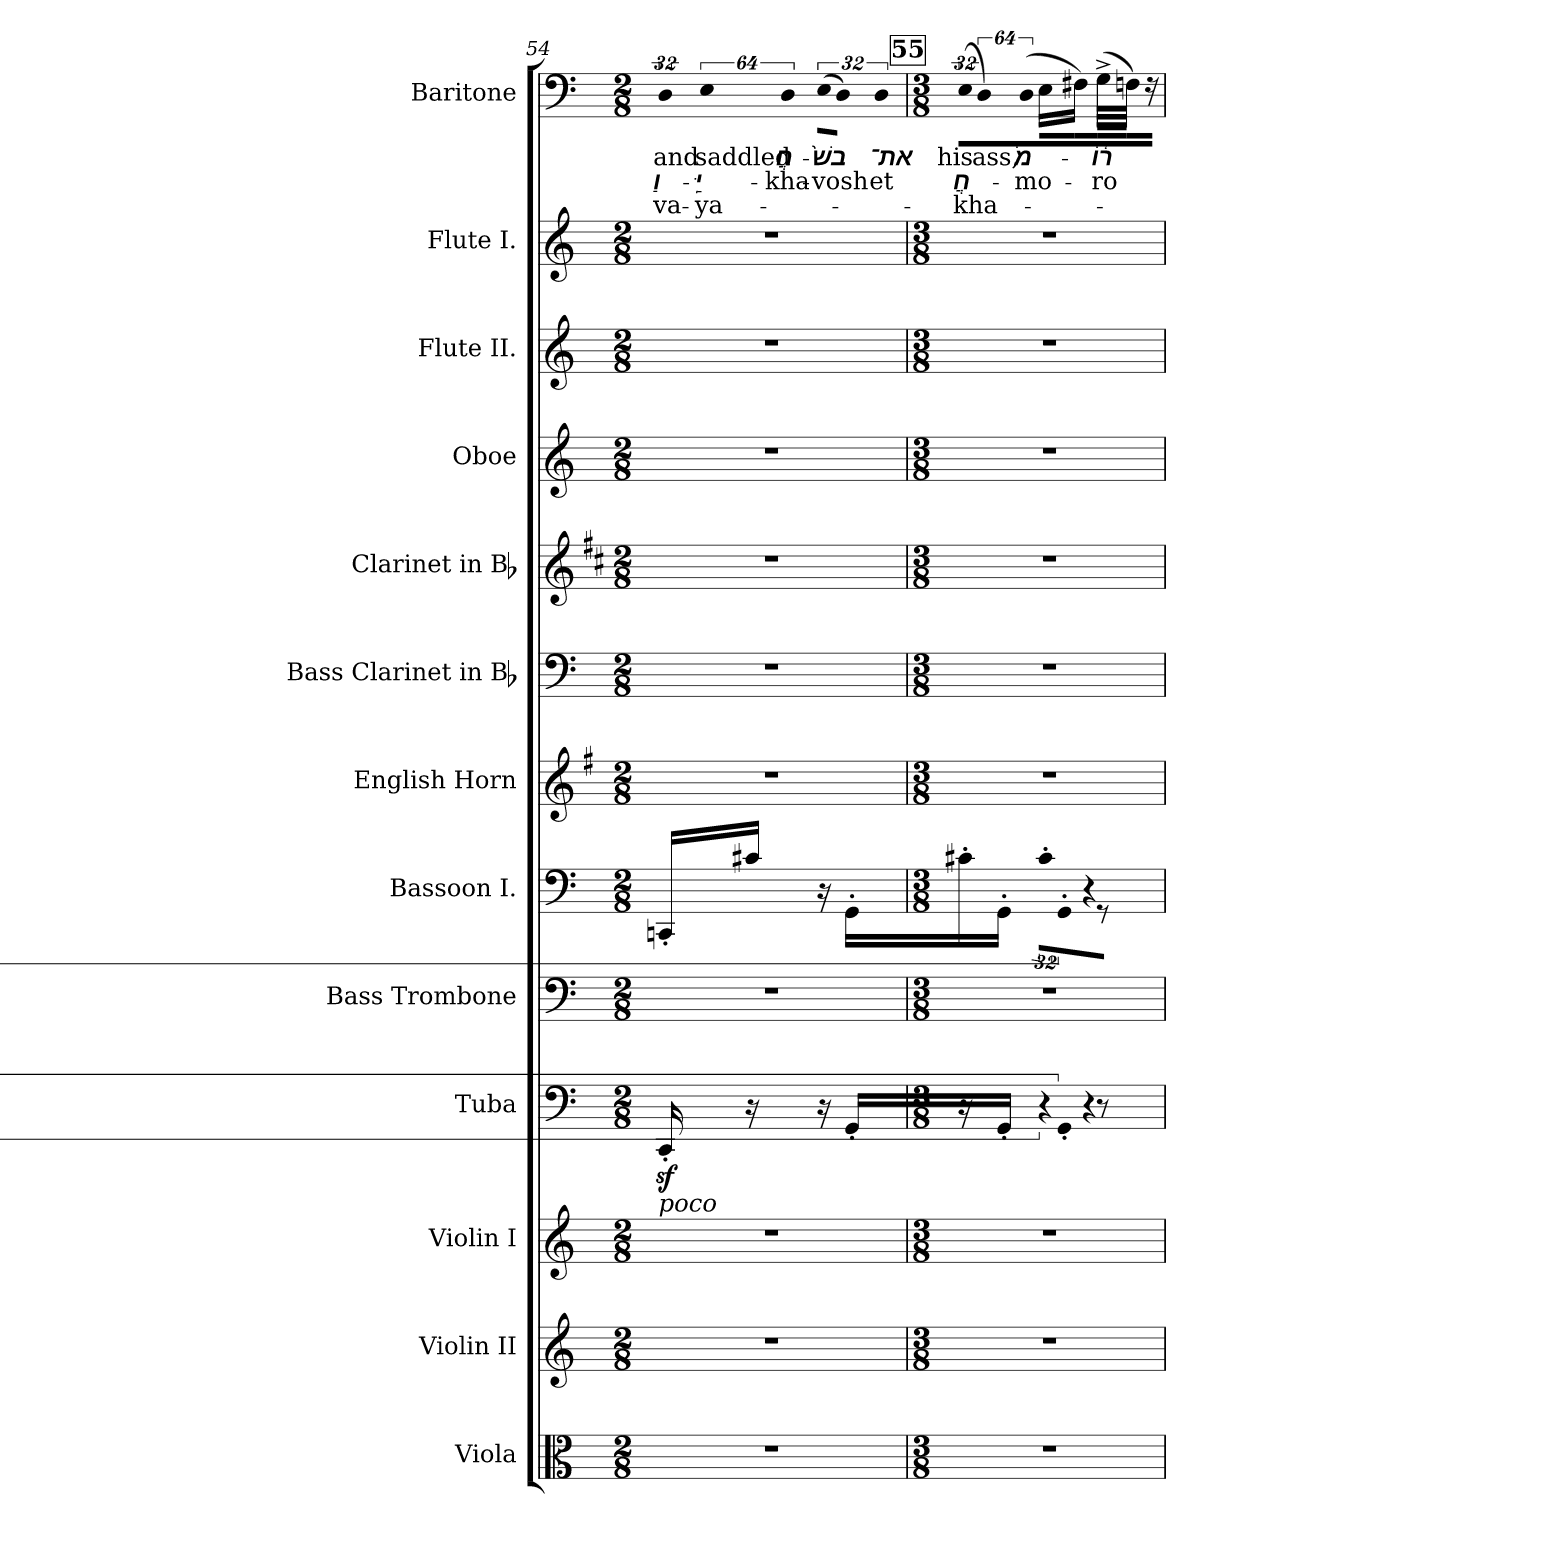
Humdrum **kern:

**kern	**kern	**kern	**kern	**kern	**kern	**kern	**kern	**kern	**kern	**kern	**kern	**kern	**text	**text	**text
*part13	*part12	*part11	*part10	*part9	*part8	*part7	*part6	*part5	*part4	*part3	*part2	*part1	*part1	*part1	*part1
*staff13	*staff12	*staff11	*staff10	*staff9	*staff8	*staff7	*staff6	*staff5	*staff4	*staff3	*staff2	*staff1	*staff1	*staff1	*staff1
*I"Viola	*I"Violin II	*I"Violin I	*I"Tuba	*I"Bass Trombone	*I"Bassoon I.	*I"English Horn	*I"Bass Clarinet in Bb	*I"Clarinet in Bb	*I"Oboe	*I"Flute II.	*I"Flute I.	*I"Baritone	*	*	*
*I'Vla.	*I'Vln. II	*I'Vln. I	*I'Tba.	*I'B. Tbn.	*I'Bsn.	*	*I'B. Cl.	*I'Cl.	*I'Ob.	*I'Fl.	*I'Fl.	*I'Bar.	*	*	*
*clefC3	*clefG2	*clefG2	*clefF4	*clefF4	*clefF4	*clefG2	*clefF4	*clefG2	*clefG2	*clefG2	*clefG2	*clefF4	*	*	*
*	*	*	*	*	*	*ITrd4c7	*ITrd8c14	*ITrd1c2	*	*	*	*	*	*	*
*k[]	*k[]	*k[]	*k[]	*k[]	*k[]	*k[]	*k[]	*k[]	*k[]	*k[]	*k[]	*k[]	*	*	*
*C:	*C:	*C:	*C:	*C:	*C:	*C:	*C:	*C:	*C:	*C:	*C:	*C:	*	*	*
*M2/8	*M2/8	*M2/8	*M2/8	*M2/8	*M2/8	*M2/8	*M2/8	*M2/8	*M2/8	*M2/8	*M2/8	*M2/8	*	*	*
=54	=54	=54	=54	=54	=54	=54	=54	=54	=54	=54	=54	=54	=54	=54	=54
!LO:N:vis=1	!LO:N:vis=1	!LO:N:vis=1	!	!LO:N:vis=1	!	!LO:N:vis=1	!LO:N:vis=1	!LO:N:vis=1	!LO:N:vis=1	!LO:N:vis=1	!LO:N:vis=1	!LO:N:vis=16	!	!	!
!	!	!	!LO:TX:b:i:t=poco	!	!	!	!	!	!	!	!	!	!	!	!
!	!	!	!	!	!	!	!	!	!	!	!	!	!LO:LY:a:color=#000000	!LO:LY:b:color=#000000	!LO:LY:b:color=#000000
4r	4r	4r	16CCz'i/	4r	16CCn'i/LL	4r	4r	4r	4r	4r	4r	512%21Di\	and	וַ-	va-
!	!	!	!	!	!	!	!	!	!	!	!	!LO:N:vis=16	!	!	!
!	!	!	!	!	!	!	!	!	!	!	!	!	!LO:LY:a:color=#000000	!LO:LY:b:color=#000000	!LO:LY:b:color=#000000
.	.	.	.	.	.	.	.	.	.	.	.	1024%43Ei\	saddled	-יַּֽ-	-ya-
.	.	.	16r	.	16c#Xi/JJ	.	.	.	.	.	.	.	.	.	.
!	!	!	!	!	!	!	!	!	!	!	!	!LO:N:vis=16	!	!	!
!	!	!	!	!	!	!	!	!	!	!	!	!	!LO:LY:b:color=#000000	!LO:LY:b:color=#000000	!
.	.	.	.	.	.	.	.	.	.	.	.	1024%43Di\	-חֲ-	-kha-	.
!	!	!	!	!	!	!	!	!	!	!	!	!LO:N:vis=16	!	!	!
!	!	!	!	!	!	!	!	!	!	!	!	!	!LO:LY:b:color=#000000	!LO:LY:b:color=#000000	!
.	.	.	16r	.	16r	.	.	.	.	.	.	(512%21Ei\LL	-בשׁ֙	-vosh	.
!	!	!	!	!	!	!	!	!	!	!	!	!LO:N:vis=16	!	!	!
.	.	.	.	.	.	.	.	.	.	.	.	1024%43Di\JJ)	.	.	.
.	.	.	16GG'i/LL	.	16GG'i\LL	.	.	.	.	.	.	.	.	.	.
!	!	!	!	!	!	!	!	!	!	!	!	!LO:N:vis=16	!	!	!
!	!	!	!	!	!	!	!	!	!	!	!	!	!LO:LY:b:color=#000000	!LO:LY:b:color=#000000	!
.	.	.	.	.	.	.	.	.	.	.	.	1024%43Di\	את־	et	.
!!LO:REH:place=s1:B:color=#000000:enc=box:fs=18.5691:t=55
=55	=55	=55	=55	=55	=55	=55	=55	=55	=55	=55	=55	=55	=55	=55	=55
*M3/8	*M3/8	*M3/8	*M3/8	*M3/8	*M3/8	*M3/8	*M3/8	*M3/8	*M3/8	*M3/8	*M3/8	*M3/8	*	*	*
!LO:N:vis=1	!LO:N:vis=1	!LO:N:vis=1	!	!LO:N:vis=1	!	!LO:N:vis=1	!LO:N:vis=1	!LO:N:vis=1	!LO:N:vis=1	!LO:N:vis=1	!LO:N:vis=1	!LO:N:vis=16	!	!	!
!	!	!	!	!	!	!	!	!	!	!	!	!	!LO:LY:a:color=#000000	!LO:LY:b:color=#000000	!LO:LY:b:color=#000000
4.r	4.r	4.r	16r	4.r	16c#X'i\	4.r	4.r	4.r	4.r	4.r	4.r	(512%21Ei\LL	his	חֲ-	kha-
!	!	!	!	!	!	!	!	!	!	!	!	!LO:N:vis=16	!	!	!
!	!	!	!	!	!	!	!	!	!	!	!	!	!LO:LY:a:color=#000000	!	!
.	.	.	.	.	.	.	.	.	.	.	.	1024%43Di\JJ)	ass,	.	.
.	.	.	16GG'i/JJ	.	16GG'i\JJ	.	.	.	.	.	.	.	.	.	.
!	!	!	!	!	!	!	!	!	!	!	!	!LO:N:vis=16	!	!	!
!	!	!	!	!	!	!	!	!	!	!	!	!	!LO:LY:b:color=#000000	!LO:LY:b:color=#000000	!
.	.	.	.	.	.	.	.	.	.	.	.	(1024%43Di\	-מֹ-	-mo-	.
!	!	!	!LO:N:vis=16	!	!LO:N:vis=16	!	!	!	!	!	!	!	!	!	!
.	.	.	512%21r	.	512%21c#'i\LL	.	.	.	.	.	.	16Ei\LL	.	.	.
!	!	!	!LO:N:vis=16	!	!LO:N:vis=16	!	!	!	!	!	!	!	!	!	!
.	.	.	1024%43GG'i/	.	1024%43GG'i\JJ	.	.	.	.	.	.	.	.	.	.
.	.	.	.	.	.	.	.	.	.	.	.	16F#Xi\JJ)	.	.	.
!	!	!	!LO:N:vis=16	!	!LO:N:vis=16	!	!	!	!	!	!	!	!	!	!
.	.	.	1024%43r	.	1024%43r	.	.	.	.	.	.	.	.	.	.
!	!	!	!	!	!	!	!	!	!	!	!	!	!LO:LY:b:color=#000000	!LO:LY:b:color=#000000	!
.	.	.	8r	.	8r	.	.	.	.	.	.	(32G^i\LLL	-ר֔וֹ	-ro	.
.	.	.	.	.	.	.	.	.	.	.	.	32Fni\JJJ)	.	.	.
.	.	.	.	.	.	.	.	.	.	.	.	16r	.	.	.
=	=	=	=	=	=	=	=	=	=	=	=	=	=	=	=
*-	*-	*-	*-	*-	*-	*-	*-	*-	*-	*-	*-	*-	*-	*-	*-
